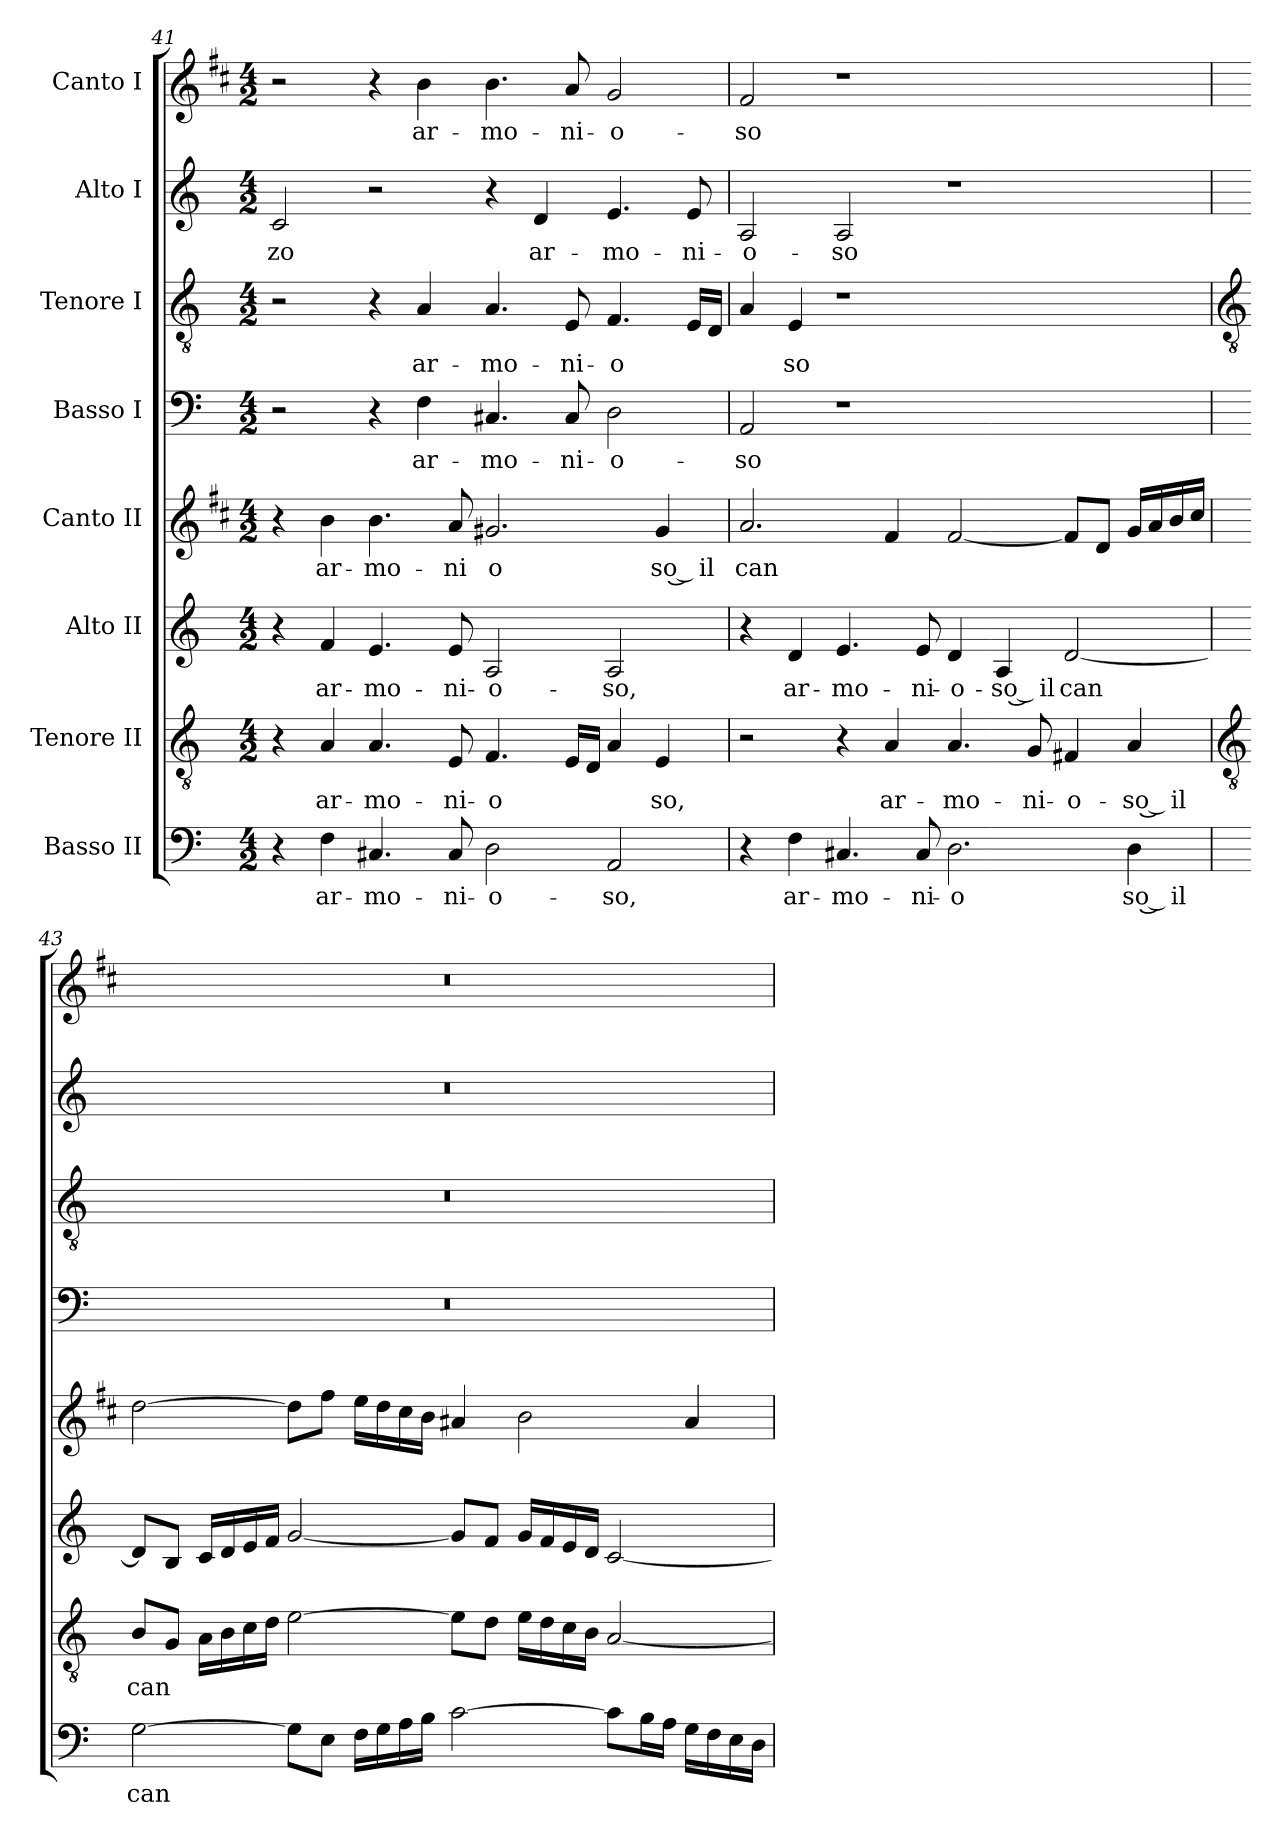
**kern	**text	**kern	**text	**kern	**text	**kern	**text	**kern	**text	**kern	**text	**kern	**text	**kern	**text
*part8	*part8	*part7	*part7	*part6	*part6	*part5	*part5	*part4	*part4	*part3	*part3	*part2	*part2	*part1	*part1
*staff8	*staff8	*staff7	*staff7	*staff6	*staff6	*staff5	*staff5	*staff4	*staff4	*staff3	*staff3	*staff2	*staff2	*staff1	*staff1
*I"Basso II	*	*I"Tenore II	*	*I"Alto II	*	*I"Canto II	*	*I"Basso I	*	*I"Tenore I	*	*I"Alto I	*	*I"Canto I	*
*clefF4	*	*clefGv2	*	*clefG2	*	*clefG2	*	*clefF4	*	*clefGv2	*	*clefG2	*	*clefG2	*
*	*	*	*	*	*	*ITrd1c2	*	*	*	*	*	*	*	*ITrd1c2	*
*k[]	*	*k[]	*	*k[]	*	*k[]	*	*k[]	*	*k[]	*	*k[]	*	*k[]	*
*C:	*	*C:	*	*C:	*	*C:	*	*C:	*	*C:	*	*C:	*	*C:	*
*M4/2	*	*M4/2	*	*M4/2	*	*M4/2	*	*M4/2	*	*M4/2	*	*M4/2	*	*M4/2	*
=41	=41	=41	=41	=41	=41	=41	=41	=41	=41	=41	=41	=41	=41	=41	=41
!	!	!	!	!	!	!	!	!	!	!	!	!	!LO:LY:b	!	!
4r	.	4r	.	4r	.	4r	.	2r	.	2r	.	2c	zo	2r	.
!	!LO:LY:b	!	!LO:LY:b	!	!LO:LY:b	!	!LO:LY:b	!	!	!	!	!	!	!	!
4F	ar-	4A	ar-	4f	ar-	4a	ar-	.	.	.	.	.	.	.	.
!	!LO:LY:b	!	!LO:LY:b	!	!LO:LY:b	!	!LO:LY:b	!	!	!	!	!	!	!	!
4.C#X	-mo-	4.A	-mo-	4.e	-mo-	4.a	-mo-	4r	.	4r	.	2r	.	4r	.
!	!	!	!	!	!	!	!	!	!LO:LY:b	!	!LO:LY:b	!	!	!	!LO:LY:b
.	.	.	.	.	.	.	.	4F	ar-	4A	ar-	.	.	4a	ar-
!	!LO:LY:b	!	!LO:LY:b	!	!LO:LY:b	!	!LO:LY:b	!	!	!	!	!	!	!	!
8C#	-ni-	8E	-ni-	8e	-ni-	8g	-ni	.	.	.	.	.	.	.	.
!	!LO:LY:b	!	!LO:LY:b	!	!LO:LY:b	!	!LO:LY:b	!	!LO:LY:b	!	!LO:LY:b	!	!	!	!LO:LY:b
2D	-o-	4.F	-o	2A	-o-	2.f#X	o	4.C#X	-mo-	4.A	-mo-	4r	.	4.a	-mo-
!	!	!	!	!	!	!	!	!	!	!	!	!	!LO:LY:b	!	!
.	.	.	.	.	.	.	.	.	.	.	.	4d	ar-	.	.
!	!	!	!	!	!	!	!	!	!LO:LY:b	!	!LO:LY:b	!	!	!	!LO:LY:b
.	.	16ELL	.	.	.	.	.	8C#	-ni-	8E	-ni-	.	.	8g	-ni-
.	.	16DJJ	.	.	.	.	.	.	.	.	.	.	.	.	.
!	!LO:LY:b	!	!	!	!LO:LY:b	!	!	!	!LO:LY:b	!	!LO:LY:b	!	!LO:LY:b	!	!LO:LY:b
2AA	-so,	4A	.	2A	-so,	.	.	2D	-o-	4.F	-o	4.e	-mo-	2f	-o-
!	!	!	!LO:LY:b	!	!	!	!LO:LY:b	!	!	!	!	!	!	!	!
.	.	4E	so,	.	.	4f#	so͜ il	.	.	.	.	.	.	.	.
!	!	!	!	!	!	!	!	!	!	!	!	!	!LO:LY:b	!	!
.	.	.	.	.	.	.	.	.	.	16ELL	.	8e	-ni-	.	.
.	.	.	.	.	.	.	.	.	.	16DJJ	.	.	.	.	.
!!LO:LB:g=z
=42	=42	=42	=42	=42	=42	=42	=42	=42	=42	=42	=42	=42	=42	=42	=42
!	!	!	!	!	!	!	!LO:LY:b	!	!LO:LY:b	!	!	!	!LO:LY:b	!	!LO:LY:b
4r	.	2r	.	4r	.	2.g	can	2AA	-so	4A	.	2A	-o-	2e	-so
!	!LO:LY:b	!	!	!	!LO:LY:b	!	!	!	!	!	!LO:LY:b	!	!	!	!
4F	ar-	.	.	4d	ar-	.	.	.	.	4E	so	.	.	.	.
!	!LO:LY:b	!	!	!	!LO:LY:b	!	!	!	!	!	!	!	!LO:LY:b	!	!
4.C#X	-mo-	4r	.	4.e	-mo-	.	.	1r	.	1r	.	2A	-so	1r	.
!	!	!	!LO:LY:b	!	!	!	!	!	!	!	!	!	!	!	!
.	.	4A	ar-	.	.	4e	.	.	.	.	.	.	.	.	.
!	!LO:LY:b	!	!	!	!LO:LY:b	!	!	!	!	!	!	!	!	!	!
8C#	-ni-	.	.	8e	-ni-	.	.	.	.	.	.	.	.	.	.
!	!LO:LY:b	!	!LO:LY:b	!	!LO:LY:b	!	!	!	!	!	!	!	!	!	!
2.D	-o	4.A	-mo-	4d	-o-	[2e	.	.	.	.	.	1r	.	.	.
!	!	!	!	!	!LO:LY:b	!	!	!	!	!	!	!	!	!	!
.	.	.	.	4A	-so͜ il	.	.	.	.	.	.	.	.	.	.
!	!	!	!LO:LY:b	!	!	!	!	!	!	!	!	!	!	!	!
.	.	8G	-ni-	.	.	.	.	.	.	.	.	.	.	.	.
!	!	!	!LO:LY:b	!	!LO:LY:b	!	!	!	!	!	!	!	!	!	!
.	.	4F#X	-o-	[2d	can	8eL]	.	2ryy	.	2ryy	.	.	.	2ryy	.
.	.	.	.	.	.	8cJ	.	.	.	.	.	.	.	.	.
!	!LO:LY:b	!	!LO:LY:b	!	!	!	!	!	!	!	!	!	!	!	!
4D	so͜ il	4A	-so͜ il	.	.	16fLL	.	.	.	.	.	.	.	.	.
.	.	.	.	.	.	16g	.	.	.	.	.	.	.	.	.
.	.	.	.	.	.	16a	.	.	.	.	.	.	.	.	.
.	.	.	.	.	.	16bJJ	.	.	.	.	.	.	.	.	.
!!LO:LB:g=z
=43	=43	=43	=43	=43	=43	=43	=43	=43	=43	=43	=43	=43	=43	=43	=43
*	*	*clefGv2	*	*	*	*	*	*	*	*clefGv2	*	*	*	*	*
!	!LO:LY:b	!	!LO:LY:b	!	!	!	!	!	!	!	!	!	!	!	!
[2G	can	8BL	can	8dL]	.	[2cc	.	0r	.	0r	.	0r	.	0r	.
.	.	8GJ	.	8BJ	.	.	.	.	.	.	.	.	.	.	.
.	.	16ALL	.	16cLL	.	.	.	.	.	.	.	.	.	.	.
.	.	16B	.	16d	.	.	.	.	.	.	.	.	.	.	.
.	.	16c	.	16e	.	.	.	.	.	.	.	.	.	.	.
.	.	16dJJ	.	16fJJ	.	.	.	.	.	.	.	.	.	.	.
8GL]	.	[2e	.	[2g	.	8ccL]	.	.	.	.	.	.	.	.	.
8EJ	.	.	.	.	.	8eeJ	.	.	.	.	.	.	.	.	.
16FLL	.	.	.	.	.	16ddLL	.	.	.	.	.	.	.	.	.
16G	.	.	.	.	.	16cc	.	.	.	.	.	.	.	.	.
16A	.	.	.	.	.	16b	.	.	.	.	.	.	.	.	.
16BJJ	.	.	.	.	.	16aJJ	.	.	.	.	.	.	.	.	.
[2c	.	8eL]	.	8gL]	.	4g#X	.	.	.	.	.	.	.	.	.
.	.	8dJ	.	8fJ	.	.	.	.	.	.	.	.	.	.	.
.	.	16eLL	.	16gLL	.	2a	.	.	.	.	.	.	.	.	.
.	.	16d	.	16f	.	.	.	.	.	.	.	.	.	.	.
.	.	16c	.	16e	.	.	.	.	.	.	.	.	.	.	.
.	.	16BJJ	.	16dJJ	.	.	.	.	.	.	.	.	.	.	.
8cL]	.	[2A	.	[2c	.	.	.	.	.	.	.	.	.	.	.
16BL	.	.	.	.	.	.	.	.	.	.	.	.	.	.	.
16AJJ	.	.	.	.	.	.	.	.	.	.	.	.	.	.	.
16GLL	.	.	.	.	.	4g#	.	.	.	.	.	.	.	.	.
16F	.	.	.	.	.	.	.	.	.	.	.	.	.	.	.
16E	.	.	.	.	.	.	.	.	.	.	.	.	.	.	.
16DJJ	.	.	.	.	.	.	.	.	.	.	.	.	.	.	.
=	=	=	=	=	=	=	=	=	=	=	=	=	=	=	=
*-	*-	*-	*-	*-	*-	*-	*-	*-	*-	*-	*-	*-	*-	*-	*-
